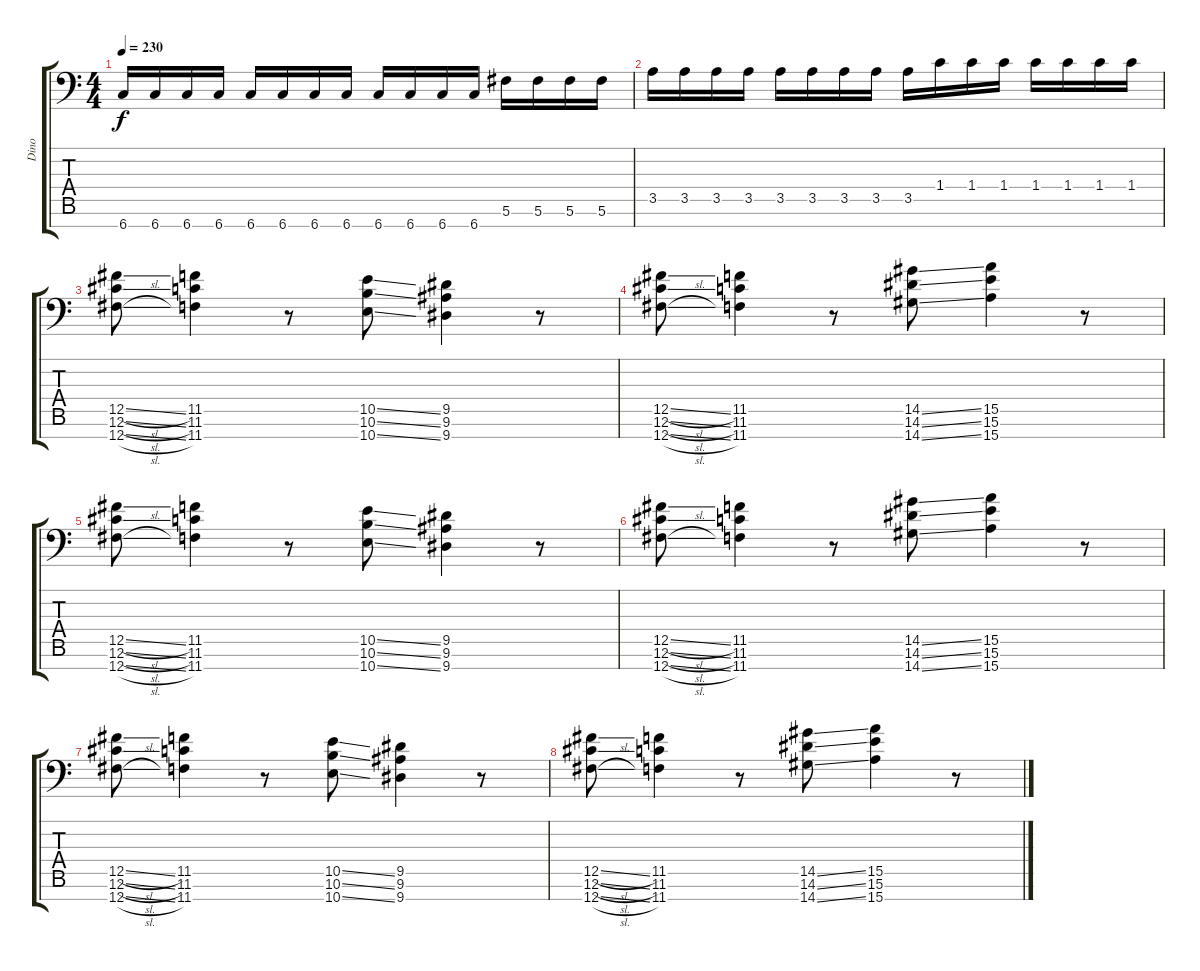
\track ("Dino" "Dino") {instrument distortionguitar}
\staff {score tabs}
\tuning (Db4 Ab3 E3 B2 Gb2 Db2 Gb1) {hide}
\ts (4 4)
\tempo 230
\clef f4
\ks c
6.7.16{dy f} 6.7.16 6.7.16 6.7.16 6.7.16 6.7.16 6.7.16 6.7.16 6.7.16 6.7.16 6.7.16 6.7.16 5.6.16 5.6.16 5.6.16 5.6.16 |
3.5.16 3.5.16 3.5.16 3.5.16 3.5.16 3.5.16 3.5.16 3.5.16 3.5.16 1.4.16 1.4.16 1.4.16 1.4.16 1.4.16 1.4.16 1.4.16 |
(12.5{sl} 12.6{sl} 12.7{sl}).8 (11.5 11.6 11.7).4 r.8 (10.5{ss} 10.6{ss} 10.7{ss}).8 (9.5 9.6 9.7).4 r.8 |
(12.5{sl} 12.6{sl} 12.7{sl}).8 (11.5 11.6 11.7).4 r.8 (14.5{ss} 14.6{ss} 14.7{ss}).8 (15.5 15.6 15.7).4 r.8 |
(12.5{sl} 12.6{sl} 12.7{sl}).8 (11.5 11.6 11.7).4 r.8 (10.5{ss} 10.6{ss} 10.7{ss}).8 (9.5 9.6 9.7).4 r.8 |
(12.5{sl} 12.6{sl} 12.7{sl}).8 (11.5 11.6 11.7).4 r.8 (14.5{ss} 14.6{ss} 14.7{ss}).8 (15.5 15.6 15.7).4 r.8 |
(12.5{sl} 12.6{sl} 12.7{sl}).8 (11.5 11.6 11.7).4 r.8 (10.5{ss} 10.6{ss} 10.7{ss}).8 (9.5 9.6 9.7).4 r.8 |
(12.5{sl} 12.6{sl} 12.7{sl}).8 (11.5 11.6 11.7).4 r.8 (14.5{ss} 14.6{ss} 14.7{ss}).8 (15.5 15.6 15.7).4 r.8
